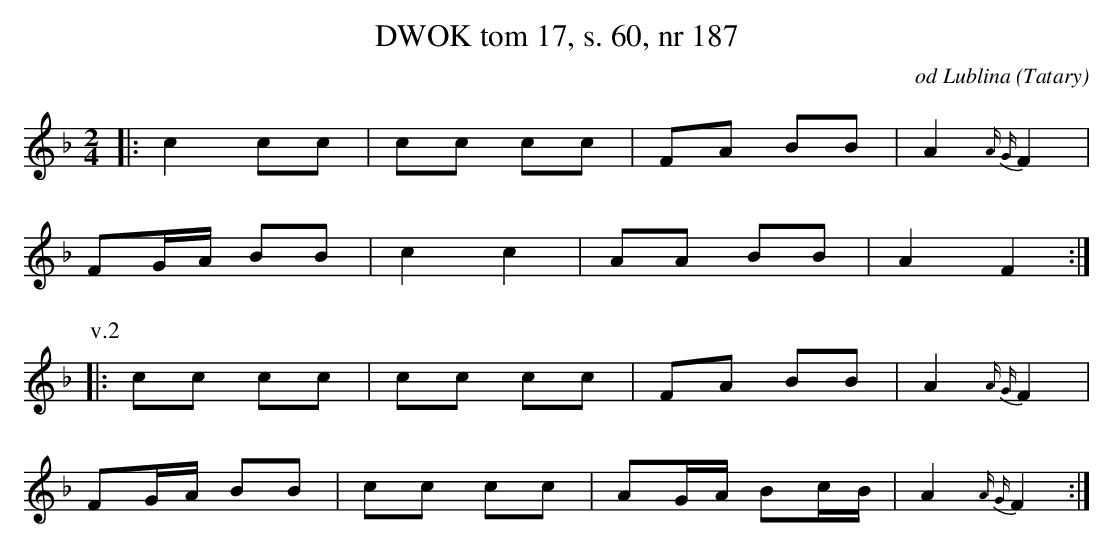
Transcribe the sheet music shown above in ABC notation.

X:1
T:DWOK tom 17, s. 60, nr 187
O:od Lublina (Tatary)
L:1/16
M:2/4
K:F
|:c4 c2c2|c2c2 c2c2|F2A2 B2B2|A4 {A G }F4|
F2GA B2B2|c4 c4|A2A2 B2B2|A4 F4:|
P:v.2
|:c2c2 c2c2|c2c2 c2c2|F2A2 B2B2|A4 {A G }F4|
F2GA B2B2|c2c2 c2c2|A2GA B2cB|A4 {A G }F4:|
